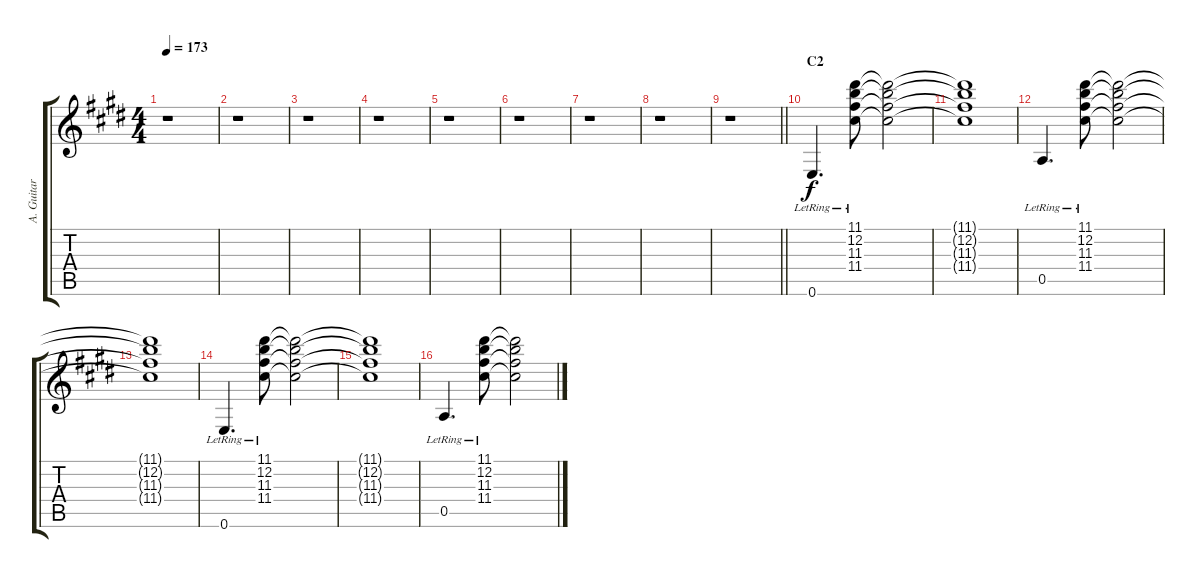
\track ("A. Guitar" "A. Guitar") {instrument acousticguitarsteel}
\staff {score tabs}
\tuning (E4 B3 G3 D3 A2 E2) {hide}
\ts (4 4)
\tempo 173
\clef g2
\ks e
r.1{dy f} |
r.1 |
r.1 |
r.1 |
r.1 |
r.1 |
r.1 |
r.1 |
\barLineRight lightlight
r.1 |
\section ("" "C2")
0.6{lr}.4{d} (11.1 12.2{lr} 11.3 11.4).8 (11.1{t} 12.2{t} 11.3{t} 11.4{t}).2 |
(11.1{t} 12.2{t} 11.3{t} 11.4{t}).1 |
0.5{lr}.4{d} (11.1{lr} 12.2{lr} 11.3{lr} 11.4{lr}).8 (11.1{t} 12.2{t} 11.3{t} 11.4{t}).2 |
(11.1{t} 12.2{t} 11.3{t} 11.4{t}).1 |
0.6{lr}.4{d} (11.1 12.2{lr} 11.3 11.4).8 (11.1{t} 12.2{t} 11.3{t} 11.4{t}).2 |
(11.1{t} 12.2{t} 11.3{t} 11.4{t}).1 |
0.5{lr}.4{d} (11.1{lr} 12.2{lr} 11.3{lr} 11.4{lr}).8 (11.1{t} 12.2{t} 11.3{t} 11.4{t}).2
